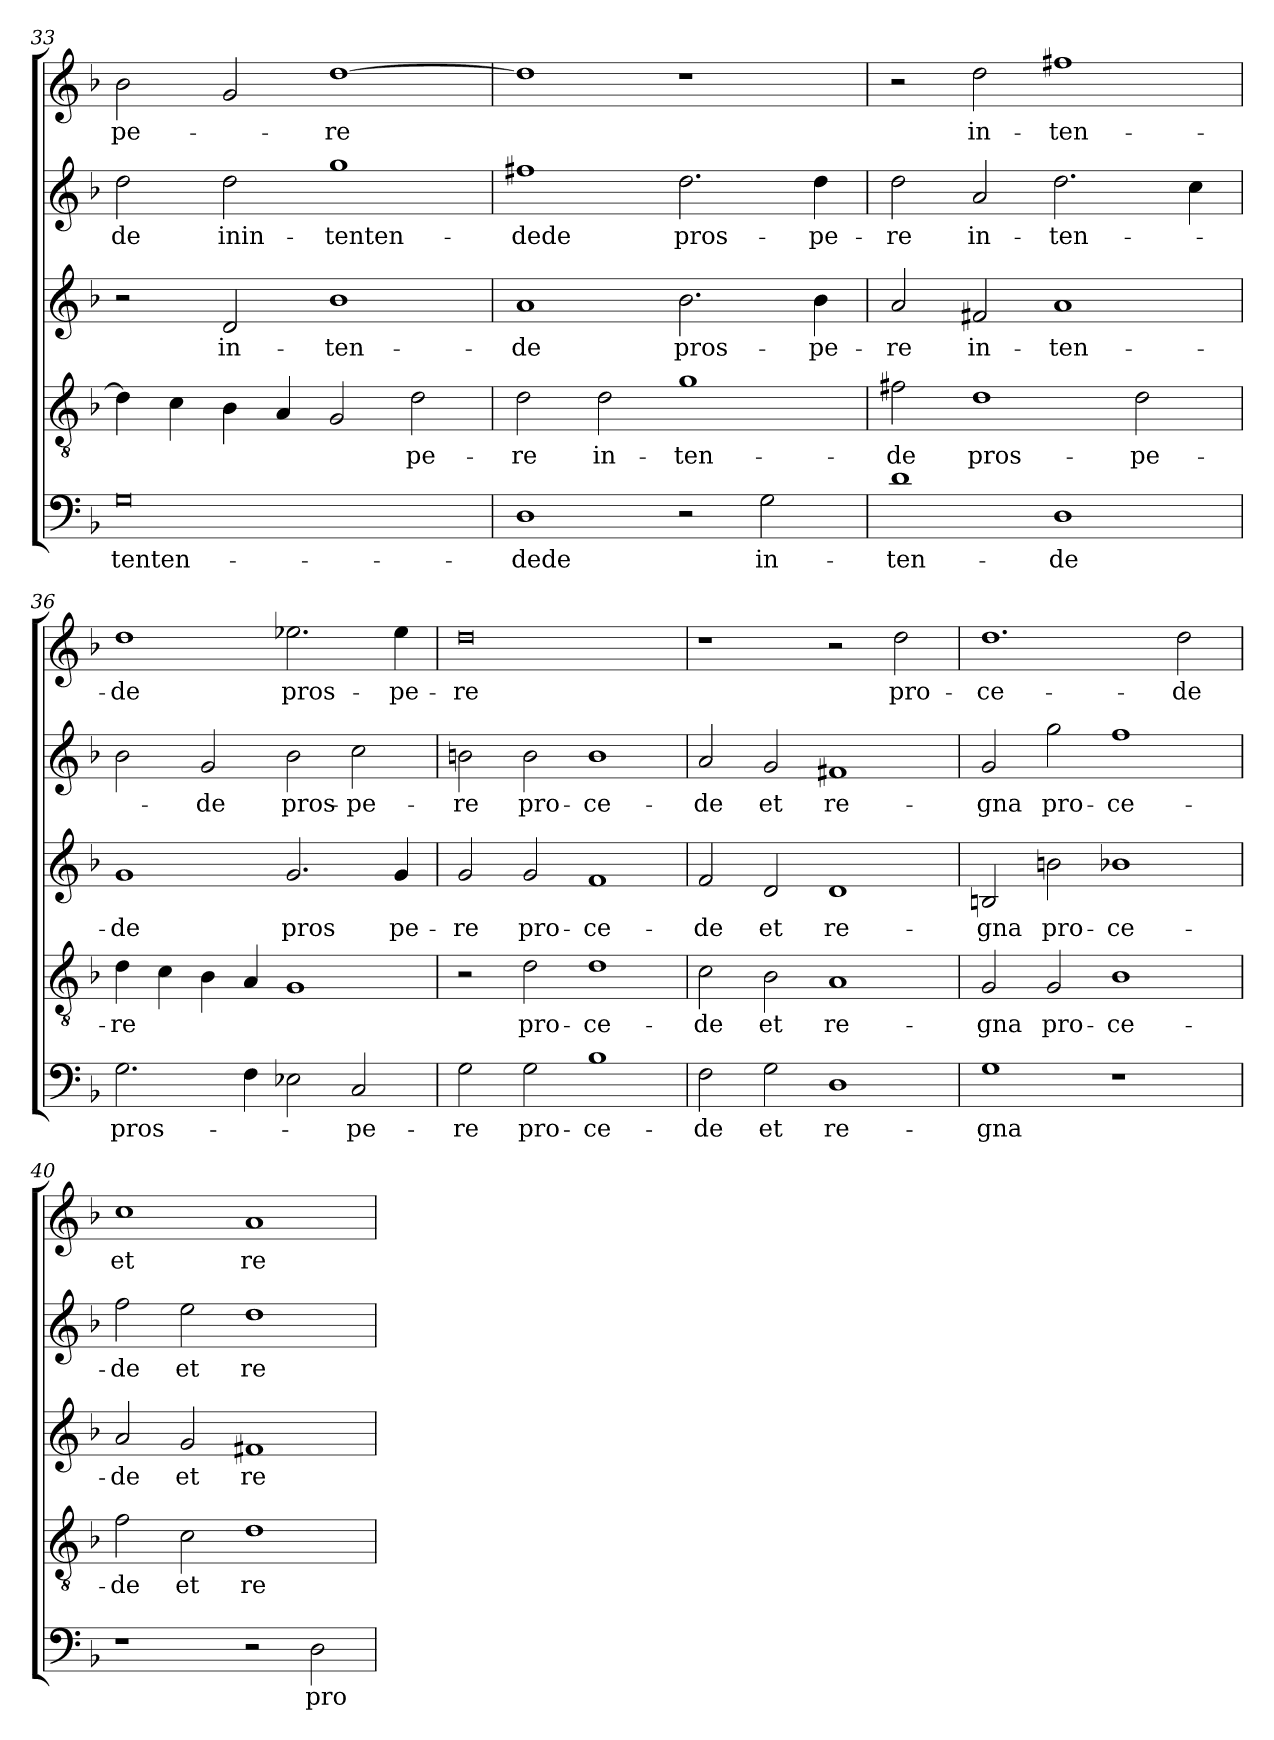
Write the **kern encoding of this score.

**kern	**text	**kern	**text	**kern	**text	**kern	**text	**kern	**text
*part5	*part5	*part4	*part4	*part3	*part3	*part2	*part2	*part1	*part1
*staff5	*staff5	*staff4	*staff4	*staff3	*staff3	*staff2	*staff2	*staff1	*staff1
*clefF4	*	*clefGv2	*	*clefG2	*	*clefG2	*	*clefG2	*
*k[b-]	*	*k[b-]	*	*k[b-]	*	*k[b-]	*	*k[b-]	*
=33	=33	=33	=33	=33	=33	=33	=33	=33	=33
0G	-tenten-	4d]	.	2r	.	2dd	-de	2b-	-pe-
.	.	4c	.	.	.	.	.	.	.
.	.	4B-	.	2d	in-	2dd	inin-	2g	.
.	.	4A	.	.	.	.	.	.	.
.	.	2G	.	1b-	-ten-	1gg	-tenten-	[1dd	-re
.	.	2d	-pe-	.	.	.	.	.	.
!!LO:PB:g=z
=34	=34	=34	=34	=34	=34	=34	=34	=34	=34
1D	-dede	2d	-re	1a	-de	1ff#X	-dede	1dd]	.
.	.	2d	in-	.	.	.	.	.	.
2r	.	1g	-ten-	2.b-	pros-	2.dd	pros-	1r	.
2G	in-	.	.	.	.	.	.	.	.
.	.	.	.	4b-	-pe-	4dd	-pe-	.	.
=35	=35	=35	=35	=35	=35	=35	=35	=35	=35
1d	-ten-	2f#X	-de	2a	-re	2dd	-re	2r	.
.	.	1d	pros-	2f#X	in-	2a	in-	2dd	in-
1D	-de	.	.	1a	-ten-	2.dd	-ten-	1ff#X	-ten-
.	.	2d	-pe-	.	.	.	.	.	.
.	.	.	.	.	.	4cc	.	.	.
=36	=36	=36	=36	=36	=36	=36	=36	=36	=36
2.G	pros-	4d	-re	1g	-de	2b-	.	1dd	-de
.	.	4c	.	.	.	.	.	.	.
.	.	4B-	.	.	.	2g	-de	.	.
4F	.	4A	.	.	.	.	.	.	.
2E-X	.	1G	.	2.g	pros	2b-	pros-	2.ee-X	pros-
2C	-pe-	.	.	.	.	2cc	-pe-	.	.
.	.	.	.	4g	pe-	.	.	4ee-	-pe-
=37	=37	=37	=37	=37	=37	=37	=37	=37	=37
2G	-re	2r	.	2g	-re	2bn	-re	0dd	-re
2G	pro-	2d	pro-	2g	pro-	2b	pro-	.	.
1B-	-ce-	1d	-ce-	1f	-ce-	1b	-ce-	.	.
=38	=38	=38	=38	=38	=38	=38	=38	=38	=38
2F	-de	2c	-de	2f	-de	2a	-de	1r	.
2G	et	2B-	et	2d	et	2g	et	.	.
1D	re-	1A	re-	1d	re-	1f#X	re-	2r	.
.	.	.	.	.	.	.	.	2dd	pro-
!!LO:LB:g=z
=39	=39	=39	=39	=39	=39	=39	=39	=39	=39
1G	-gna	2G	-gna	2Bn	-gna	2g	-gna	1.dd	-ce-
.	.	2G	pro-	2bn	pro-	2gg	pro-	.	.
1r	.	1B-	-ce-	1b-X	-ce-	1ff	-ce-	.	.
.	.	.	.	.	.	.	.	2dd	-de
=40	=40	=40	=40	=40	=40	=40	=40	=40	=40
1r	.	2f	-de	2a	-de	2ff	-de	1cc	et
.	.	2c	et	2g	et	2ee	et	.	.
2r	.	1d	re-	1f#X	re-	1dd	re-	1a	re-
2D	pro-	.	.	.	.	.	.	.	.
=	=	=	=	=	=	=	=	=	=
*-	*-	*-	*-	*-	*-	*-	*-	*-	*-
